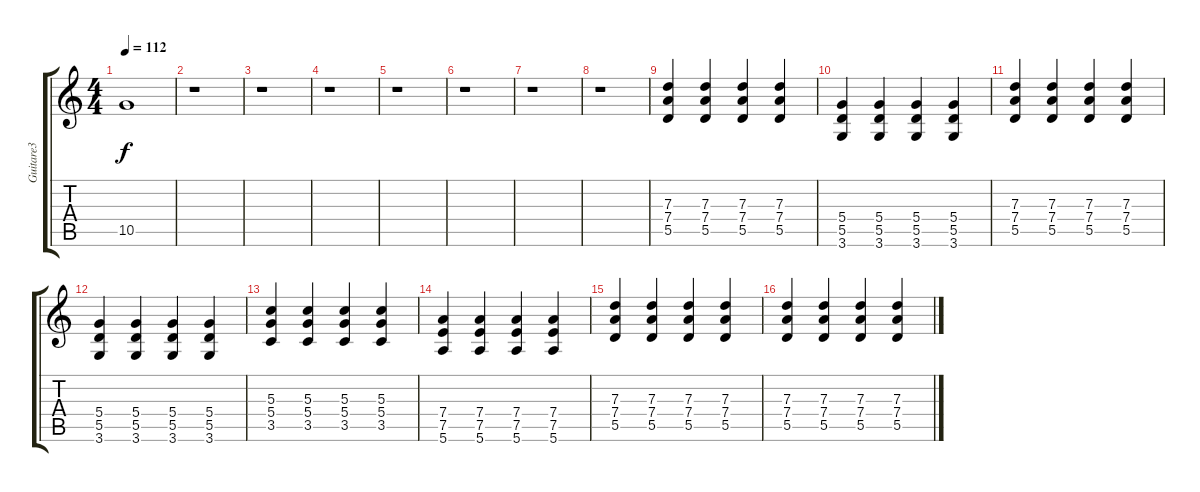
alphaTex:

\track ("Guitare3" "Guitare3") {instrument distortionguitar}
\staff {score tabs}
\tuning (E4 B3 G3 D3 A2 E2) {hide}
\ts (4 4)
\tempo 112
\clef g2
\ks c
10.5{t}.1{dy f} |
r.1 |
r.1 |
r.1 |
r.1 |
r.1 |
r.1 |
r.1 |
(7.3 7.4 5.5).4 (7.3 7.4 5.5).4 (7.3 7.4 5.5).4 (7.3 7.4 5.5).4 |
(5.4 5.5 3.6).4 (5.4 5.5 3.6).4 (5.4 5.5 3.6).4 (5.4 5.5 3.6).4 |
(7.3 7.4 5.5).4 (7.3 7.4 5.5).4 (7.3 7.4 5.5).4 (7.3 7.4 5.5).4 |
(5.4 5.5 3.6).4 (5.4 5.5 3.6).4 (5.4 5.5 3.6).4 (5.4 5.5 3.6).4 |
(5.3 5.4 3.5).4 (5.3 5.4 3.5).4 (5.3 5.4 3.5).4 (5.3 5.4 3.5).4 |
(7.4 7.5 5.6).4 (7.4 7.5 5.6).4 (7.4 7.5 5.6).4 (7.4 7.5 5.6).4 |
(7.3 7.4 5.5).4 (7.3 7.4 5.5).4 (7.3 7.4 5.5).4 (7.3 7.4 5.5).4 |
(7.3 7.4 5.5).4 (7.3 7.4 5.5).4 (7.3 7.4 5.5).4 (7.3 7.4 5.5).4
